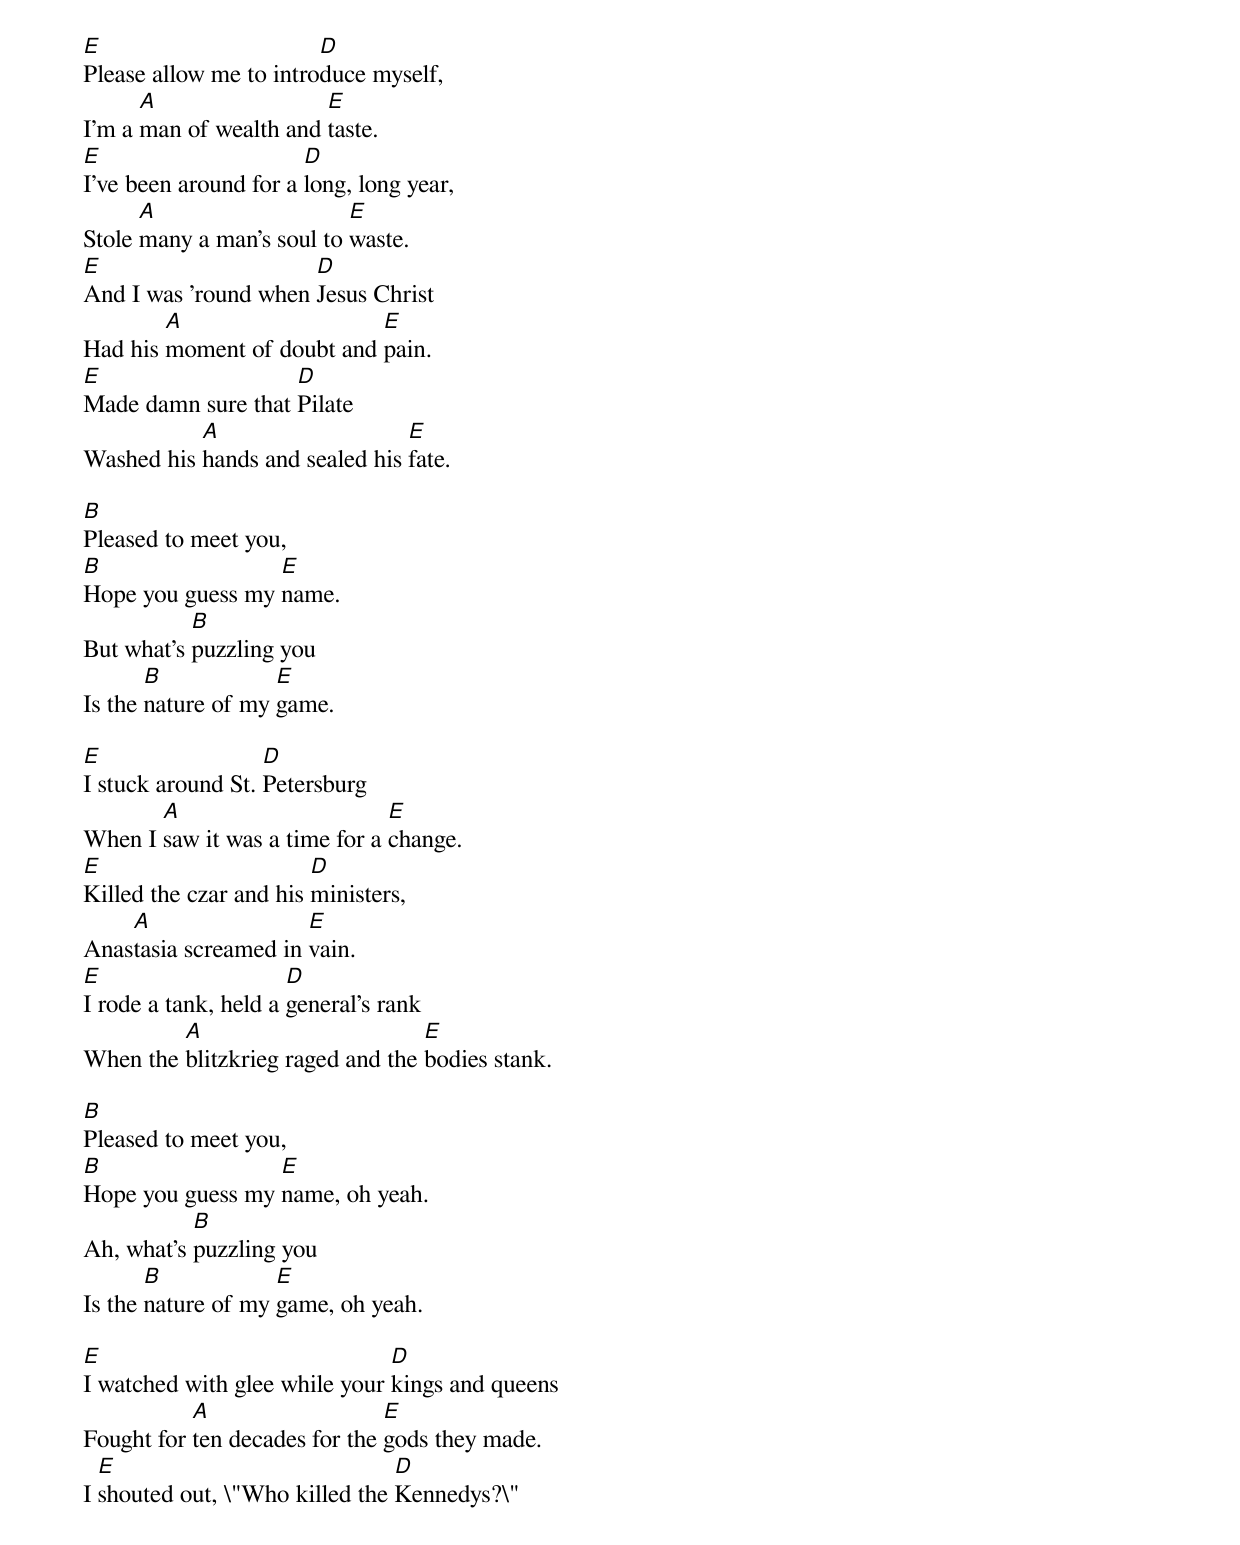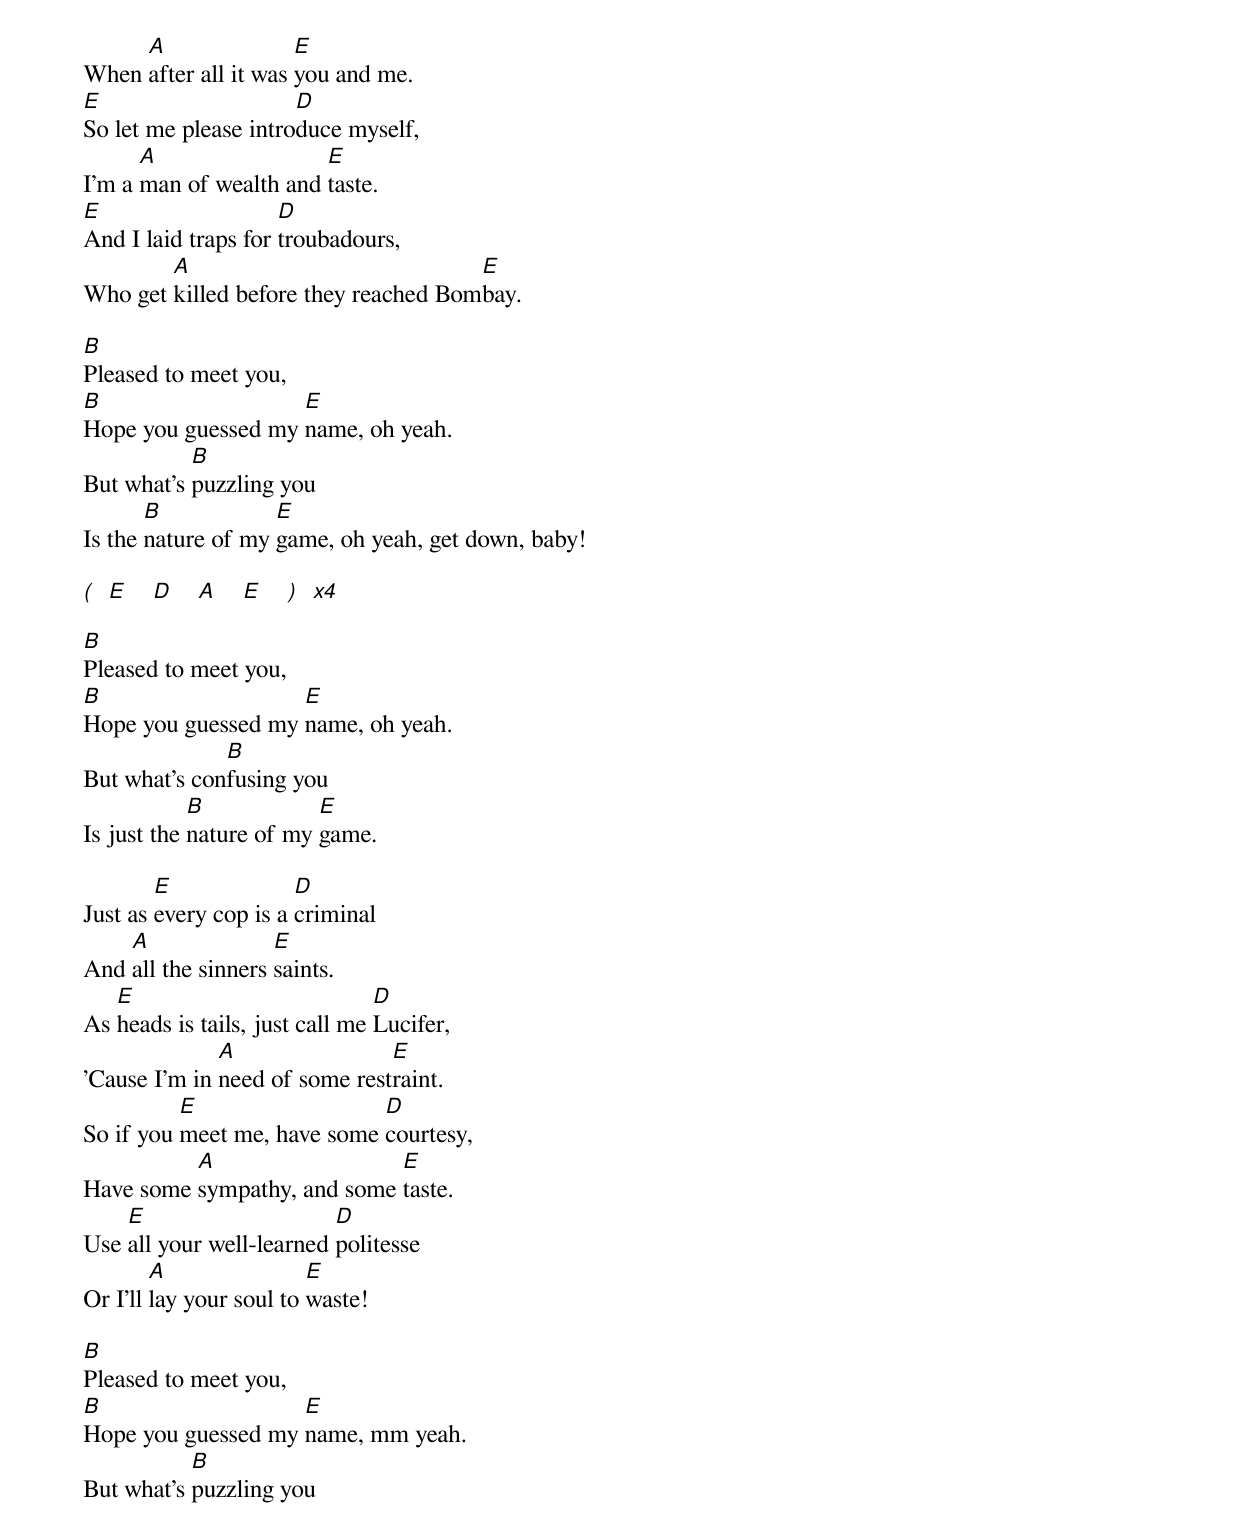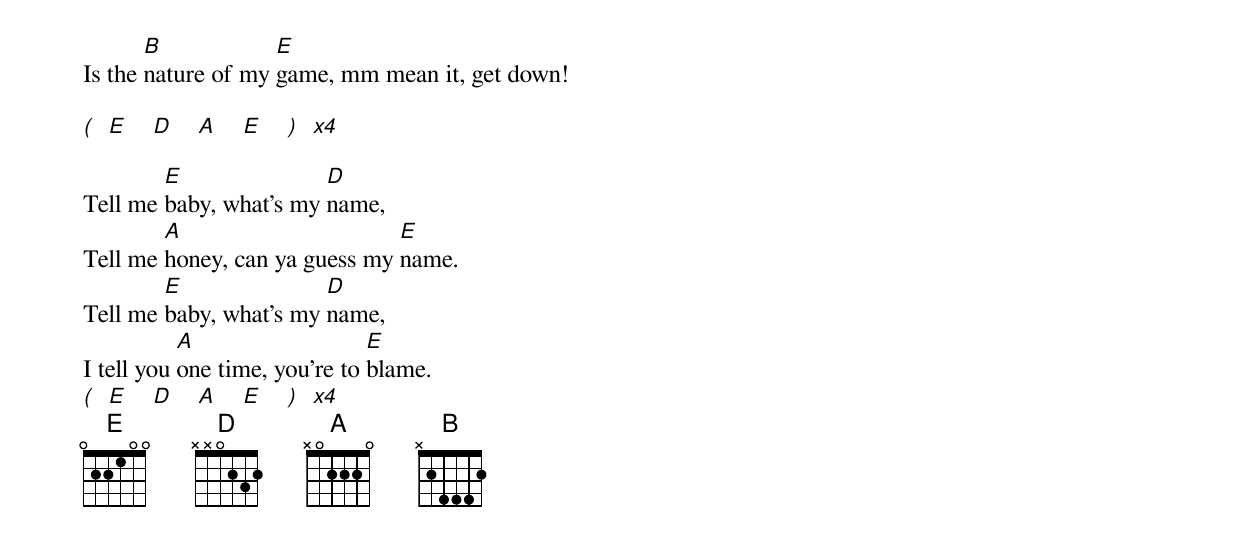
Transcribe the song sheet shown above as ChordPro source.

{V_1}
[E]Please allow me to intro[D]duce myself,
I'm a [A]man of wealth and [E]taste.
[E]I've been around for a [D]long, long year,
Stole [A]many a man's soul to [E]waste.
[E]And I was 'round when [D]Jesus Christ
Had his [A]moment of doubt and [E]pain.
[E]Made damn sure that [D]Pilate
Washed his [A]hands and sealed his [E]fate.

{C}
[B]Pleased to meet you,
[B]Hope you guess my [E]name.
But what's [B]puzzling you
Is the [B]nature of my [E]game.

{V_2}
[E]I stuck around St. [D]Petersburg
When I [A]saw it was a time for a [E]change.
[E]Killed the czar and his [D]ministers,
Anas[A]tasia screamed in [E]vain.
[E]I rode a tank, held a [D]general's rank
When the [A]blitzkrieg raged and the [E]bodies stank.

{C}
[B]Pleased to meet you,
[B]Hope you guess my [E]name, oh yeah.
Ah, what's [B]puzzling you
Is the [B]nature of my [E]game, oh yeah.

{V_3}
[E]I watched with glee while your [D]kings and queens
Fought for [A]ten decades for the [E]gods they made.
I [E]shouted out, \"Who killed the [D]Kennedys?\"
When [A]after all it was [E]you and me.
[E]So let me please intro[D]duce myself,
I'm a [A]man of wealth and [E]taste.
[E]And I laid traps for [D]troubadours,
Who get [A]killed before they reached Bom[E]bay.

{C}}
[B]Pleased to meet you,
[B]Hope you guessed my [E]name, oh yeah.
But what's [B]puzzling you
Is the [B]nature of my [E]game, oh yeah, get down, baby!

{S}
[(]  [E]    [D]    [A]    [E]    [)]  [x4]

{C}
[B]Pleased to meet you,
[B]Hope you guessed my [E]name, oh yeah.
But what's con[B]fusing you
Is just the [B]nature of my [E]game.

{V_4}
Just as [E]every cop is a [D]criminal
And [A]all the sinners [E]saints.
As [E]heads is tails, just call me [D]Lucifer,
'Cause I'm in [A]need of some rest[E]raint.
So if you [E]meet me, have some [D]courtesy,
Have some [A]sympathy, and some [E]taste.
Use [E]all your well-learned [D]politesse
Or I'll [A]lay your soul to [E]waste!

{C}
[B]Pleased to meet you,
[B]Hope you guessed my [E]name, mm yeah.
But what's [B]puzzling you
Is the [B]nature of my [E]game, mm mean it, get down!

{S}
[(]  [E]    [D]    [A]    [E]    [)]  [x4]

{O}
Tell me [E]baby, what's my [D]name,
Tell me [A]honey, can ya guess my [E]name.
Tell me [E]baby, what's my [D]name,
I tell you [A]one time, you're to [E]blame.
[(]  [E]    [D]    [A]    [E]    [)]  [x4]
